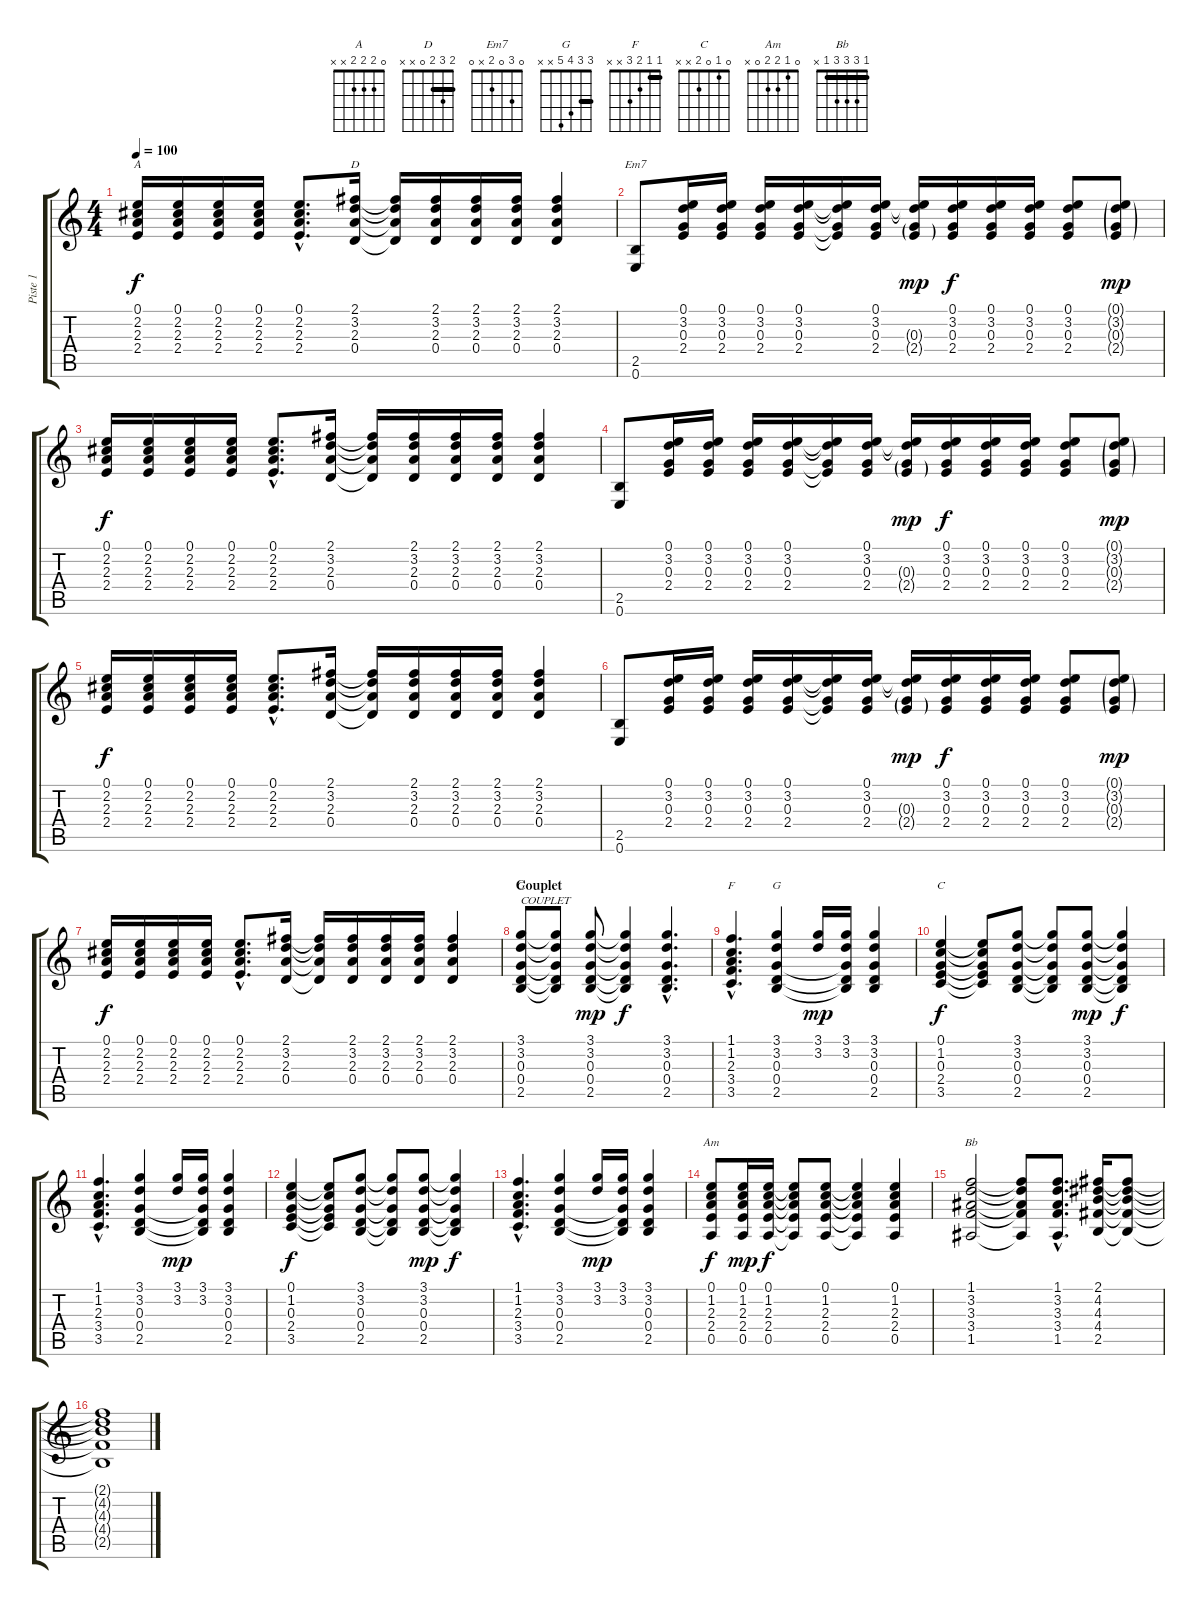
\track ("Piste 1" "Piste 1") {instrument acousticguitarsteel}
\staff {score tabs}
\tuning (E4 B3 G3 D3 A2 E2) {hide}
\chord ("A" 0 2 2 2 x x)
\chord ("D" 2 3 2 0 x x) {barre 2}
\chord ("Em7" 0 3 0 2 x 0)
\chord ("G" 3 0 0 0 x x)
\chord ("F" 1 1 2 3 x x) {barre 1}
\chord ("G" 3 3 4 5 x x) {barre 3}
\chord ("C" 0 1 0 2 x x)
\chord ("Am" 0 1 2 2 0 x)
\chord ("Bb" 1 3 3 3 1 x) {barre 1}
\ts (4 4)
\tempo 100
\clef g2
\ks c
(0.1 2.2 2.3 2.4).16{ch "A" dy f} (0.1 2.2 2.3 2.4).16 (0.1 2.2 2.3 2.4).16 (0.1 2.2 2.3 2.4).16 (0.1{hac} 2.2{hac} 2.3{hac} 2.4{hac}).8{d} (2.1 3.2 2.3 0.4).16{ch "D"} (2.1{t} 3.2{t} 2.3{t} 0.4{t}).16 (2.1 3.2 2.3 0.4).16 (2.1 3.2 2.3 0.4).16 (2.1 3.2 2.3 0.4).16 (2.1 3.2 2.3 0.4).4 |
(2.5 0.6).8{ch "Em7"} (0.1 3.2 0.3 2.4).16 (0.1 3.2 0.3 2.4).16 (0.1 3.2 0.3 2.4).16 (0.1 3.2 0.3 2.4).16 (0.1{t} 3.2{t} 0.3{t} 2.4{t}).16 (0.1 3.2 0.3 2.4).16 (0.1{t} 3.2{t} 0.3{g} 2.4{g}).16{dy mp} (0.1 3.2 0.3 2.4).16{dy f} (0.1 3.2 0.3 2.4).16 (0.1 3.2 0.3 2.4).16 (0.1 3.2 0.3 2.4).8 (0.1{g} 3.2{g} 0.3{g} 2.4{g}).8{dy mp} |
(0.1 2.2 2.3 2.4).16{dy f} (0.1 2.2 2.3 2.4).16 (0.1 2.2 2.3 2.4).16 (0.1 2.2 2.3 2.4).16 (0.1{hac} 2.2{hac} 2.3{hac} 2.4{hac}).8{d} (2.1 3.2 2.3 0.4).16 (2.1{t} 3.2{t} 2.3{t} 0.4{t}).16 (2.1 3.2 2.3 0.4).16 (2.1 3.2 2.3 0.4).16 (2.1 3.2 2.3 0.4).16 (2.1 3.2 2.3 0.4).4 |
(2.5 0.6).8 (0.1 3.2 0.3 2.4).16 (0.1 3.2 0.3 2.4).16 (0.1 3.2 0.3 2.4).16 (0.1 3.2 0.3 2.4).16 (0.1{t} 3.2{t} 0.3{t} 2.4{t}).16 (0.1 3.2 0.3 2.4).16 (0.1{t} 3.2{t} 0.3{g} 2.4{g}).16{dy mp} (0.1 3.2 0.3 2.4).16{dy f} (0.1 3.2 0.3 2.4).16 (0.1 3.2 0.3 2.4).16 (0.1 3.2 0.3 2.4).8 (0.1{g} 3.2{g} 0.3{g} 2.4{g}).8{dy mp} |
(0.1 2.2 2.3 2.4).16{dy f} (0.1 2.2 2.3 2.4).16 (0.1 2.2 2.3 2.4).16 (0.1 2.2 2.3 2.4).16 (0.1{hac} 2.2{hac} 2.3{hac} 2.4{hac}).8{d} (2.1 3.2 2.3 0.4).16 (2.1{t} 3.2{t} 2.3{t} 0.4{t}).16 (2.1 3.2 2.3 0.4).16 (2.1 3.2 2.3 0.4).16 (2.1 3.2 2.3 0.4).16 (2.1 3.2 2.3 0.4).4 |
(2.5 0.6).8 (0.1 3.2 0.3 2.4).16 (0.1 3.2 0.3 2.4).16 (0.1 3.2 0.3 2.4).16 (0.1 3.2 0.3 2.4).16 (0.1{t} 3.2{t} 0.3{t} 2.4{t}).16 (0.1 3.2 0.3 2.4).16 (0.1{t} 3.2{t} 0.3{g} 2.4{g}).16{dy mp} (0.1 3.2 0.3 2.4).16{dy f} (0.1 3.2 0.3 2.4).16 (0.1 3.2 0.3 2.4).16 (0.1 3.2 0.3 2.4).8 (0.1{g} 3.2{g} 0.3{g} 2.4{g}).8{dy mp} |
(0.1 2.2 2.3 2.4).16{dy f} (0.1 2.2 2.3 2.4).16 (0.1 2.2 2.3 2.4).16 (0.1 2.2 2.3 2.4).16 (0.1{hac} 2.2{hac} 2.3{hac} 2.4{hac}).8{d} (2.1 3.2 2.3 0.4).16 (2.1{t} 3.2{t} 2.3{t} 0.4{t}).16 (2.1 3.2 2.3 0.4).16 (2.1 3.2 2.3 0.4).16 (2.1 3.2 2.3 0.4).16 (2.1 3.2 2.3 0.4).4 |
\section ("" "Couplet")
(3.1 3.2 0.3 0.4 2.5).8{ch "G" txt "COUPLET"} (3.1{t} 3.2{t} 0.3{t} 0.4{t} 2.5{t}).8 (3.1 3.2 0.3 0.4 2.5).8{dy mp} (3.1{t} 3.2{t} 0.3{t} 0.4{t} 2.5{t}).4{dy f} (3.1{hac} 3.2{hac} 0.3{hac} 0.4{hac} 2.5{hac}).4{d} |
(1.1{hac} 1.2{hac} 2.3{hac} 3.4{hac} 3.5{hac}).4{d ch "F"} (3.1 3.2 0.3 0.4 2.5).4{ch "G"} (3.1 3.2).16{dy mp} (3.1 3.2 0.3{t} 0.4{t} 2.5{t}).16 (3.1 3.2 0.3 0.4 2.5).4 |
(0.1 1.2 0.3 2.4 3.5).4{ch "C" dy f} (0.1{t} 1.2{t} 0.3{t} 2.4{t} 3.5{t}).8 (3.1 3.2 0.3 0.4 2.5).8 (3.1{t} 3.2{t} 0.3{t} 0.4{t} 2.5{t}).8 (3.1 3.2 0.3 0.4 2.5).8{dy mp} (3.1{t} 3.2{t} 0.3{t} 0.4{t} 2.5{t}).4{dy f} |
(1.1{hac} 1.2{hac} 2.3{hac} 3.4{hac} 3.5{hac}).4{d} (3.1 3.2 0.3 0.4 2.5).4 (3.1 3.2).16{dy mp} (3.1 3.2 0.3{t} 0.4{t} 2.5{t}).16 (3.1 3.2 0.3 0.4 2.5).4 |
(0.1 1.2 0.3 2.4 3.5).4{dy f} (0.1{t} 1.2{t} 0.3{t} 2.4{t} 3.5{t}).8 (3.1 3.2 0.3 0.4 2.5).8 (3.1{t} 3.2{t} 0.3{t} 0.4{t} 2.5{t}).8 (3.1 3.2 0.3 0.4 2.5).8{dy mp} (3.1{t} 3.2{t} 0.3{t} 0.4{t} 2.5{t}).4{dy f} |
(1.1{hac} 1.2{hac} 2.3{hac} 3.4{hac} 3.5{hac}).4{d} (3.1 3.2 0.3 0.4 2.5).4 (3.1 3.2).16{dy mp} (3.1 3.2 0.3{t} 0.4{t} 2.5{t}).16 (3.1 3.2 0.3 0.4 2.5).4 |
(0.1 1.2 2.3 2.4 0.5).8{ch "Am" dy f} (0.1 1.2 2.3 2.4 0.5).16{dy mp} (0.1 1.2 2.3 2.4 0.5).16{dy f} (0.1{t} 1.2{t} 2.3{t} 2.4{t} 0.5{t}).8 (0.1 1.2 2.3 2.4 0.5).8 (0.1{t} 1.2{t} 2.3{t} 2.4{t} 0.5{t}).4 (0.1 1.2 2.3 2.4 0.5).4 |
(1.1 3.2 3.3 3.4 1.5).2{ch "Bb"} (1.1{t} 3.2{t} 3.3{t} 3.4{t} 1.5{t}).8 (1.1{hac} 3.2{hac} 3.3{hac} 3.4{hac} 1.5{hac}).8{d} (2.1 4.2 4.3 4.4 2.5).16 (2.1{t} 4.2{t} 4.3{t} 4.4{t} 2.5{t}).8 |
(2.1{t} 4.2{t} 4.3{t} 4.4{t} 2.5{t}).1
